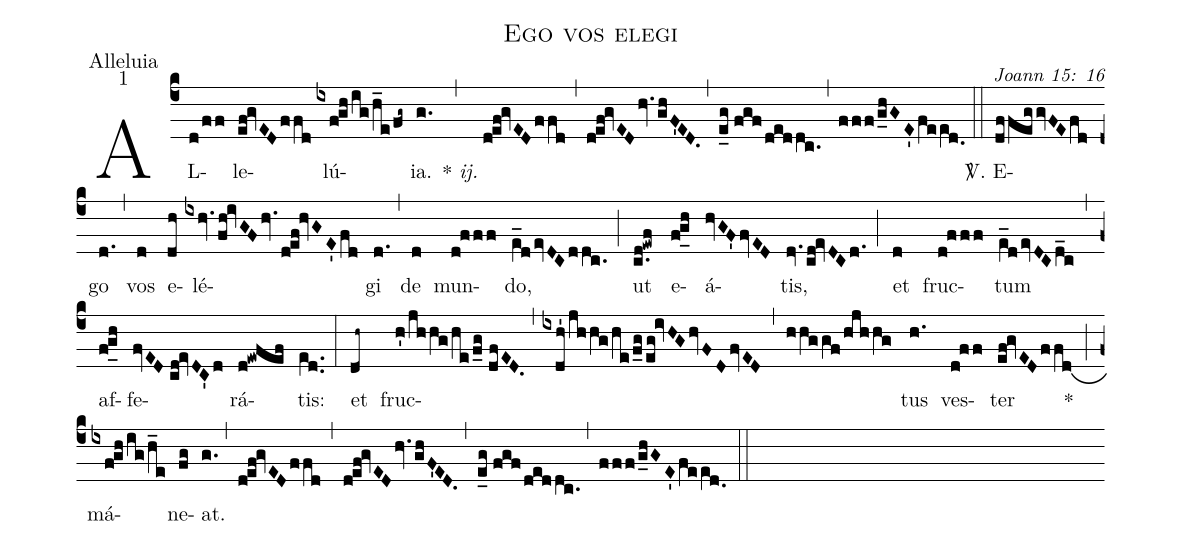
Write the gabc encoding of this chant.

name: Ego vos elegi;
office-part: Alleluia;
mode: 1;
commentary: Joann 15: 16;
%%
(c4) AL(d/ff)le(ef!gvEDffd)lú(ixfghig/h_e/fg~)ia.(g.) {*}~<i>ij.</i>(,) (def!gvEDffd) (,) (def!gvEDhv.ghF'ED.) (,) (e_g//fgfdeddc.) (,) (fff/g_hGE'fee[ll:1]d.0) (::)
<sp>V/</sp>. E(dffeggvFEfd)go(d.) (,) vos(d) e(dh)lé(ixhv.fh!ivGFhv.def!hvGE'fd)gi(d.) (,) de(d) mun(d!fff)do,(e_[ll:1]devDCddc.) (;) ut(c.d!ewf) e(fg_h)á(hvGF'fvED)tis,(dv.cd!evDCd.) (;) et(d) fruc(d!fff)tum(e_[ll:1]devDCd_c) (,) af(fg_h)fe(fvED//cd!evDC'd)rá(d!ewfef)tis:(e[ll:1]d..) (:)
et(dh~) fruc(h'/jhhg/he/f_g//dfED.)(,)(ixdh'/jhhg/he/f_g/eg!ivHGhvFDfvED)(,)(hhggf/hjhhg)tus(h.) ves(d!ff)ter(ef!gvEDffd[ub:0;6mm]) *(;)
má(ixfghig/h_e)ne(fg)at.(g.) (,) (def!gvEDffd) (,) (def!gvEDhv.ghF'ED.) (,) (e_g//fgfdeddc.) (,) (fff/g_hGE'fee[ll:1]d.0) (::)
